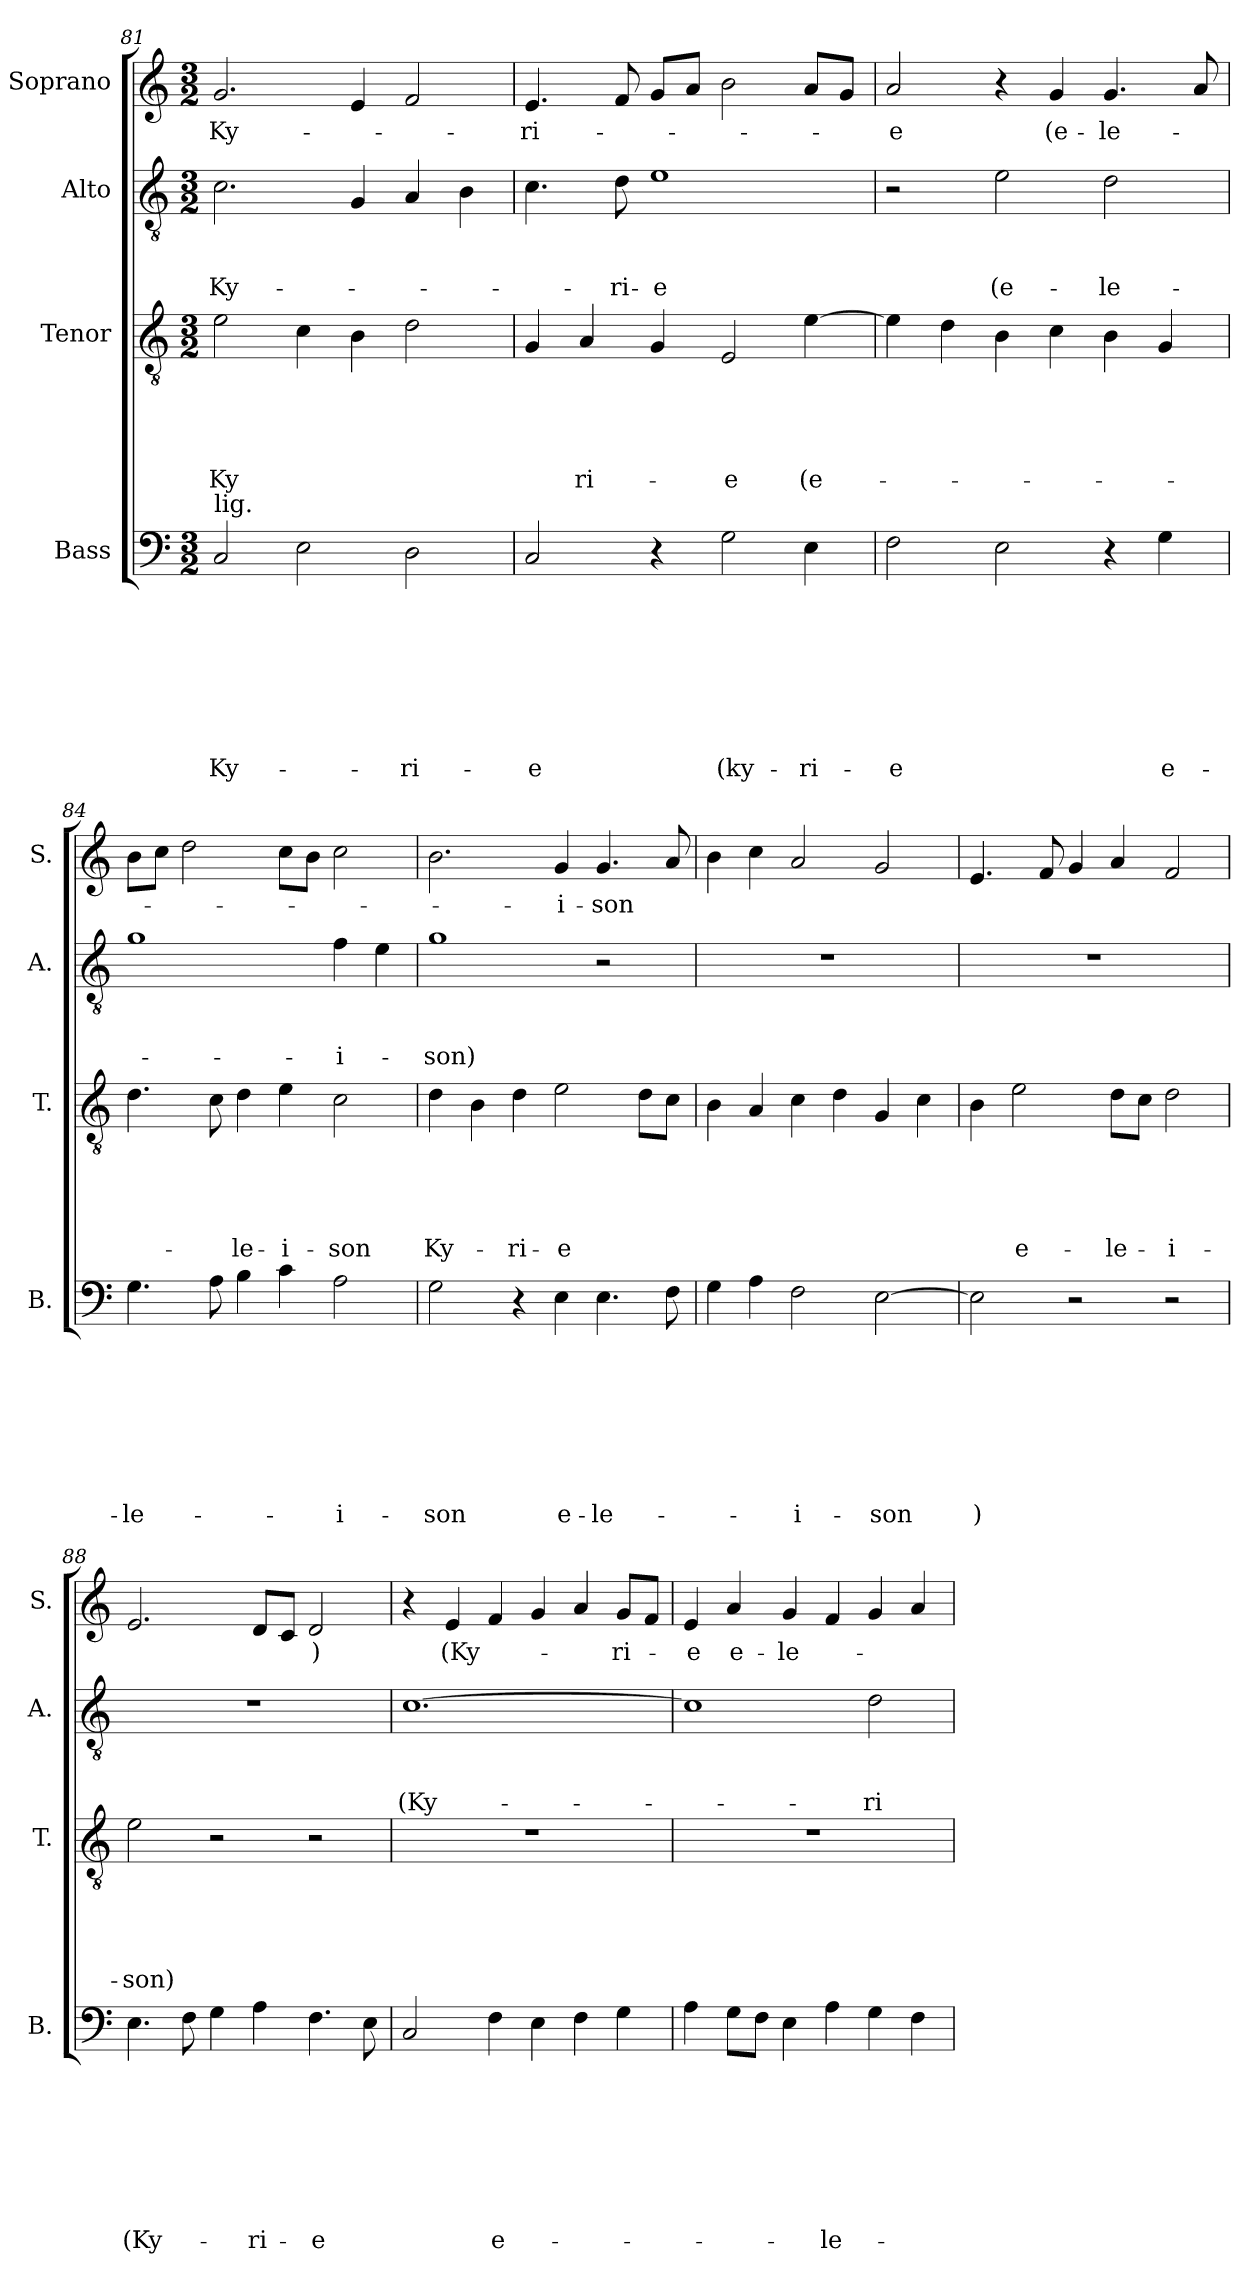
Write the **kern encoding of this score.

**kern	**text	**text	**text	**text	**text	**text	**text	**text	**kern	**text	**text	**text	**text	**text	**kern	**text	**text	**text	**kern	**text
*part4	*part4	*part4	*part4	*part4	*part4	*part4	*part4	*part4	*part3	*part3	*part3	*part3	*part3	*part3	*part2	*part2	*part2	*part2	*part1	*part1
*staff4	*staff4	*staff4	*staff4	*staff4	*staff4	*staff4	*staff4	*staff4	*staff3	*staff3	*staff3	*staff3	*staff3	*staff3	*staff2	*staff2	*staff2	*staff2	*staff1	*staff1
*I"Bass	*	*	*	*	*	*	*	*	*I"Tenor	*	*	*	*	*	*I"Alto	*	*	*	*I"Soprano	*
*I'B.	*	*	*	*	*	*	*	*	*I'T.	*	*	*	*	*	*I'A.	*	*	*	*I'S.	*
*clefF4	*	*	*	*	*	*	*	*	*clefGv2	*	*	*	*	*	*clefGv2	*	*	*	*clefG2	*
*k[]	*	*	*	*	*	*	*	*	*k[]	*	*	*	*	*	*k[]	*	*	*	*k[]	*
*C:	*	*	*	*	*	*	*	*	*C:	*	*	*	*	*	*C:	*	*	*	*C:	*
*M3/2	*	*	*	*	*	*	*	*	*M3/2	*	*	*	*	*	*M3/2	*	*	*	*M3/2	*
=81	=81	=81	=81	=81	=81	=81	=81	=81	=81	=81	=81	=81	=81	=81	=81	=81	=81	=81	=81	=81
!LO:TX:a:t=lig.	!	!	!	!	!	!	!	!	!	!	!	!	!	!	!	!	!	!	!	!
!	!	!	!	!	!	!	!	!LO:LY:b	!	!	!	!	!	!LO:LY:b	!	!	!	!LO:LY:b	!	!LO:LY:b
2C/	.	.	.	.	.	.	.	Ky-	2e\	.	.	.	.	Ky	2.c\	.	.	Ky-	2.g/	Ky-
2E\	.	.	.	.	.	.	.	.	4c\	.	.	.	.	.	.	.	.	.	.	.
.	.	.	.	.	.	.	.	.	4B\	.	.	.	.	.	4G/	.	.	.	4e/	.
!	!	!	!	!	!	!	!	!LO:LY:b	!	!	!	!	!	!	!	!	!	!	!	!
2D\	.	.	.	.	.	.	.	-ri-	2d\	.	.	.	.	.	4A/	.	.	.	2f/	.
.	.	.	.	.	.	.	.	.	.	.	.	.	.	.	4B\	.	.	.	.	.
!!LO:PB:g=z
=82	=82	=82	=82	=82	=82	=82	=82	=82	=82	=82	=82	=82	=82	=82	=82	=82	=82	=82	=82	=82
!	!	!	!	!	!	!	!	!LO:LY:b	!	!	!	!	!	!	!	!	!	!	!	!LO:LY:b
2C/	.	.	.	.	.	.	.	-e	4G/	.	.	.	.	.	4.c\	.	.	.	4.e/	-ri-
!	!	!	!	!	!	!	!	!	!	!	!	!	!	!LO:LY:b	!	!	!	!	!	!
.	.	.	.	.	.	.	.	.	4A/	.	.	.	.	ri-	.	.	.	.	.	.
!	!	!	!	!	!	!	!	!	!	!	!	!	!	!	!	!	!	!LO:LY:b	!	!
.	.	.	.	.	.	.	.	.	.	.	.	.	.	.	8d\	.	.	-ri-	8f/	.
!	!	!	!	!	!	!	!	!	!	!	!	!	!	!	!	!	!	!LO:LY:b	!	!
4r	.	.	.	.	.	.	.	.	4G/	.	.	.	.	.	1e	.	.	-e	8g/L	.
.	.	.	.	.	.	.	.	.	.	.	.	.	.	.	.	.	.	.	8a/J	.
!	!	!	!	!	!	!	!	!LO:LY:b	!	!	!	!	!	!LO:LY:b	!	!	!	!	!	!
2G\	.	.	.	.	.	.	.	(ky-	2E/	.	.	.	.	-e	.	.	.	.	2b\	.
!	!	!	!	!	!	!	!	!LO:LY:b	!	!	!	!	!	!LO:LY:b:rj	!	!	!	!	!	!
4E\	.	.	.	.	.	.	.	-ri-	[>4e\	.	.	.	.	(e-	.	.	.	.	8a/L	.
.	.	.	.	.	.	.	.	.	.	.	.	.	.	.	.	.	.	.	8g/J	.
=83	=83	=83	=83	=83	=83	=83	=83	=83	=83	=83	=83	=83	=83	=83	=83	=83	=83	=83	=83	=83
!	!	!	!	!	!	!	!	!LO:LY:b:rj	!	!	!	!	!	!	!	!	!	!	!	!LO:LY:b
2F\	.	.	.	.	.	.	.	-e	4e\]	.	.	.	.	.	2r	.	.	.	2a/	-e
.	.	.	.	.	.	.	.	.	4d\	.	.	.	.	.	.	.	.	.	.	.
!	!	!	!	!	!	!	!	!	!	!	!	!	!	!	!	!	!	!LO:LY:b:rj	!	!
2E\	.	.	.	.	.	.	.	.	4B\	.	.	.	.	.	2e\	.	.	(e-	4r	.
!	!	!	!	!	!	!	!	!	!	!	!	!	!	!	!	!	!	!	!	!LO:LY:b:rj
.	.	.	.	.	.	.	.	.	4c\	.	.	.	.	.	.	.	.	.	4g/	(e-
!	!	!	!	!	!	!	!	!	!	!	!	!	!	!	!	!	!	!LO:LY:b	!	!LO:LY:b
4r	.	.	.	.	.	.	.	.	4B\	.	.	.	.	.	2d\	.	.	-le-	4.g/	-le-
!	!	!	!	!	!	!	!	!LO:LY:b	!	!	!	!	!	!	!	!	!	!	!	!
4G\	.	.	.	.	.	.	.	e-	4G/	.	.	.	.	.	.	.	.	.	.	.
.	.	.	.	.	.	.	.	.	.	.	.	.	.	.	.	.	.	.	8a/	.
=84	=84	=84	=84	=84	=84	=84	=84	=84	=84	=84	=84	=84	=84	=84	=84	=84	=84	=84	=84	=84
!	!	!	!	!	!	!	!	!LO:LY:b	!	!	!	!	!	!	!	!	!	!	!	!
4.G\	.	.	.	.	.	.	.	-le-	4.d\	.	.	.	.	.	1g	.	.	.	8b\L	.
.	.	.	.	.	.	.	.	.	.	.	.	.	.	.	.	.	.	.	8cc\J	.
.	.	.	.	.	.	.	.	.	.	.	.	.	.	.	.	.	.	.	2dd\	.
8A\	.	.	.	.	.	.	.	.	8c\	.	.	.	.	.	.	.	.	.	.	.
!	!	!	!	!	!	!	!	!	!	!	!	!	!	!LO:LY:b	!	!	!	!	!	!
4B\	.	.	.	.	.	.	.	.	4d\	.	.	.	.	-le-	.	.	.	.	.	.
!	!	!	!	!	!	!	!	!	!	!	!	!	!	!LO:LY:b	!	!	!	!	!	!
4c\	.	.	.	.	.	.	.	.	4e\	.	.	.	.	-i-	.	.	.	.	8cc\L	.
.	.	.	.	.	.	.	.	.	.	.	.	.	.	.	.	.	.	.	8b\J	.
!	!	!	!	!	!	!	!	!LO:LY:b	!	!	!	!	!	!LO:LY:b	!	!	!	!LO:LY:b:rj	!	!
2A\	.	.	.	.	.	.	.	-i-	2c\	.	.	.	.	-son	4f\	.	.	-i-	2cc\	.
.	.	.	.	.	.	.	.	.	.	.	.	.	.	.	4e\	.	.	.	.	.
=85	=85	=85	=85	=85	=85	=85	=85	=85	=85	=85	=85	=85	=85	=85	=85	=85	=85	=85	=85	=85
!	!	!	!	!	!	!	!	!LO:LY:b	!	!	!	!	!	!LO:LY:b	!	!	!	!LO:LY:b	!	!
2G\	.	.	.	.	.	.	.	-son	4d\	.	.	.	.	Ky-	1g	.	.	-son)	2.b\	.
.	.	.	.	.	.	.	.	.	4B\	.	.	.	.	.	.	.	.	.	.	.
!	!	!	!	!	!	!	!	!	!	!	!	!	!	!LO:LY:b	!	!	!	!	!	!
4r	.	.	.	.	.	.	.	.	4d\	.	.	.	.	-ri-	.	.	.	.	.	.
!	!	!	!	!	!	!	!	!LO:LY:b	!	!	!	!	!	!LO:LY:b:rj	!	!	!	!	!	!LO:LY:b
4E\	.	.	.	.	.	.	.	e-	2e\	.	.	.	.	-e	.	.	.	.	4g/	-i-
!	!	!	!	!	!	!	!	!LO:LY:b	!	!	!	!	!	!	!	!	!	!	!	!LO:LY:b
4.E\	.	.	.	.	.	.	.	-le-	.	.	.	.	.	.	2r	.	.	.	4.g/	-son
.	.	.	.	.	.	.	.	.	8d\L	.	.	.	.	.	.	.	.	.	.	.
8F\	.	.	.	.	.	.	.	.	8c\J	.	.	.	.	.	.	.	.	.	8a</	.
!!LO:LB:g=z
=86	=86	=86	=86	=86	=86	=86	=86	=86	=86	=86	=86	=86	=86	=86	=86	=86	=86	=86	=86	=86
!	!	!	!	!	!	!	!	!	!	!	!	!	!	!	!LO:N:vis=1	!	!	!	!	!
4G\	.	.	.	.	.	.	.	.	4B\	.	.	.	.	.	1.r	.	.	.	4b\	.
4A\	.	.	.	.	.	.	.	.	4A/	.	.	.	.	.	.	.	.	.	4cc\	.
!	!	!	!	!	!	!	!	!LO:LY:b	!	!	!	!	!	!	!	!	!	!	!	!
2F\	.	.	.	.	.	.	.	-i-	4c\	.	.	.	.	.	.	.	.	.	2a/	.
.	.	.	.	.	.	.	.	.	4d\	.	.	.	.	.	.	.	.	.	.	.
!	!	!	!	!	!	!	!	!LO:LY:b	!	!	!	!	!	!	!	!	!	!	!	!
[>2E\	.	.	.	.	.	.	.	-son	4G/	.	.	.	.	.	.	.	.	.	2g/	.
.	.	.	.	.	.	.	.	.	4c\	.	.	.	.	.	.	.	.	.	.	.
=87	=87	=87	=87	=87	=87	=87	=87	=87	=87	=87	=87	=87	=87	=87	=87	=87	=87	=87	=87	=87
!	!	!	!	!	!	!	!	!LO:LY:b	!	!	!	!	!	!	!LO:N:vis=1	!	!	!	!	!
2E\]	.	.	.	.	.	.	.	)	4B\	.	.	.	.	.	1.r	.	.	.	4.e/	.
!	!	!	!	!	!	!	!	!	!	!	!	!	!	!LO:LY:b	!	!	!	!	!	!
.	.	.	.	.	.	.	.	.	2e\	.	.	.	.	e-	.	.	.	.	.	.
.	.	.	.	.	.	.	.	.	.	.	.	.	.	.	.	.	.	.	8f/	.
2r	.	.	.	.	.	.	.	.	.	.	.	.	.	.	.	.	.	.	4g/	.
!	!	!	!	!	!	!	!	!	!	!	!	!	!	!LO:LY:b	!	!	!	!	!	!
.	.	.	.	.	.	.	.	.	8d\L	.	.	.	.	-le-	.	.	.	.	4a/	.
.	.	.	.	.	.	.	.	.	8c\J	.	.	.	.	.	.	.	.	.	.	.
!	!	!	!	!	!	!	!	!	!	!	!	!	!	!LO:LY:b	!	!	!	!	!	!
2r	.	.	.	.	.	.	.	.	2d\	.	.	.	.	-i-	.	.	.	.	2f/	.
=88	=88	=88	=88	=88	=88	=88	=88	=88	=88	=88	=88	=88	=88	=88	=88	=88	=88	=88	=88	=88
!	!	!	!	!	!	!	!	!LO:LY:b	!	!	!	!	!	!LO:LY:b	!LO:N:vis=1	!	!	!	!	!
4.E\	.	.	.	.	.	.	.	(Ky-	2e\	.	.	.	.	-son)	1.r	.	.	.	2.e/	.
8F\	.	.	.	.	.	.	.	.	.	.	.	.	.	.	.	.	.	.	.	.
4G\	.	.	.	.	.	.	.	.	2r	.	.	.	.	.	.	.	.	.	.	.
!	!	!	!	!	!	!	!	!LO:LY:b	!	!	!	!	!	!	!	!	!	!	!	!
4A\	.	.	.	.	.	.	.	-ri-	.	.	.	.	.	.	.	.	.	.	8d/L	.
.	.	.	.	.	.	.	.	.	.	.	.	.	.	.	.	.	.	.	8c/J	.
!	!	!	!	!	!	!	!	!LO:LY:b:rj	!	!	!	!	!	!	!	!	!	!	!	!LO:LY:b
4.F\	.	.	.	.	.	.	.	-e	2r	.	.	.	.	.	.	.	.	.	2d/	)
8E\	.	.	.	.	.	.	.	.	.	.	.	.	.	.	.	.	.	.	.	.
=89	=89	=89	=89	=89	=89	=89	=89	=89	=89	=89	=89	=89	=89	=89	=89	=89	=89	=89	=89	=89
!	!	!	!	!	!	!	!	!	!LO:N:vis=1	!	!	!	!	!	!	!	!	!LO:LY:b	!	!
2C/	.	.	.	.	.	.	.	.	1.r	.	.	.	.	.	[>1.c	.	.	(Ky-	4r	.
!	!	!	!	!	!	!	!	!	!	!	!	!	!	!	!	!	!	!	!	!LO:LY:b
.	.	.	.	.	.	.	.	.	.	.	.	.	.	.	.	.	.	.	4e/	(Ky-
!	!	!	!	!	!	!	!	!LO:LY:b:rj	!	!	!	!	!	!	!	!	!	!	!	!
4F\	.	.	.	.	.	.	.	e-	.	.	.	.	.	.	.	.	.	.	4f/	.
4E\	.	.	.	.	.	.	.	.	.	.	.	.	.	.	.	.	.	.	4g/	.
4F\	.	.	.	.	.	.	.	.	.	.	.	.	.	.	.	.	.	.	4a/	.
!	!	!	!	!	!	!	!	!	!	!	!	!	!	!	!	!	!	!	!	!LO:LY:b
4G\	.	.	.	.	.	.	.	.	.	.	.	.	.	.	.	.	.	.	8g/L	-ri-
.	.	.	.	.	.	.	.	.	.	.	.	.	.	.	.	.	.	.	8f/J	.
=90	=90	=90	=90	=90	=90	=90	=90	=90	=90	=90	=90	=90	=90	=90	=90	=90	=90	=90	=90	=90
!	!	!	!	!	!	!	!	!	!LO:N:vis=1	!	!	!	!	!	!	!	!	!	!	!LO:LY:b
4A\	.	.	.	.	.	.	.	.	1.r	.	.	.	.	.	1c]	.	.	.	4e/	-e
!	!	!	!	!	!	!	!	!	!	!	!	!	!	!	!	!	!	!	!	!LO:LY:b
8G\L	.	.	.	.	.	.	.	.	.	.	.	.	.	.	.	.	.	.	4a/	e-
8F\J	.	.	.	.	.	.	.	.	.	.	.	.	.	.	.	.	.	.	.	.
!	!	!	!	!	!	!	!	!	!	!	!	!	!	!	!	!	!	!	!	!LO:LY:b
4E\	.	.	.	.	.	.	.	.	.	.	.	.	.	.	.	.	.	.	4g/	-le-
!	!	!	!	!	!	!	!	!LO:LY:b	!	!	!	!	!	!	!	!	!	!	!	!
4A\	.	.	.	.	.	.	.	-le-	.	.	.	.	.	.	.	.	.	.	4f/	.
!	!	!	!	!	!	!	!	!	!	!	!	!	!	!	!	!	!	!LO:LY:b	!	!
4G\	.	.	.	.	.	.	.	.	.	.	.	.	.	.	2d\	.	.	-ri-	4g/	.
4F\	.	.	.	.	.	.	.	.	.	.	.	.	.	.	.	.	.	.	4a/	.
=	=	=	=	=	=	=	=	=	=	=	=	=	=	=	=	=	=	=	=	=
*-	*-	*-	*-	*-	*-	*-	*-	*-	*-	*-	*-	*-	*-	*-	*-	*-	*-	*-	*-	*-
